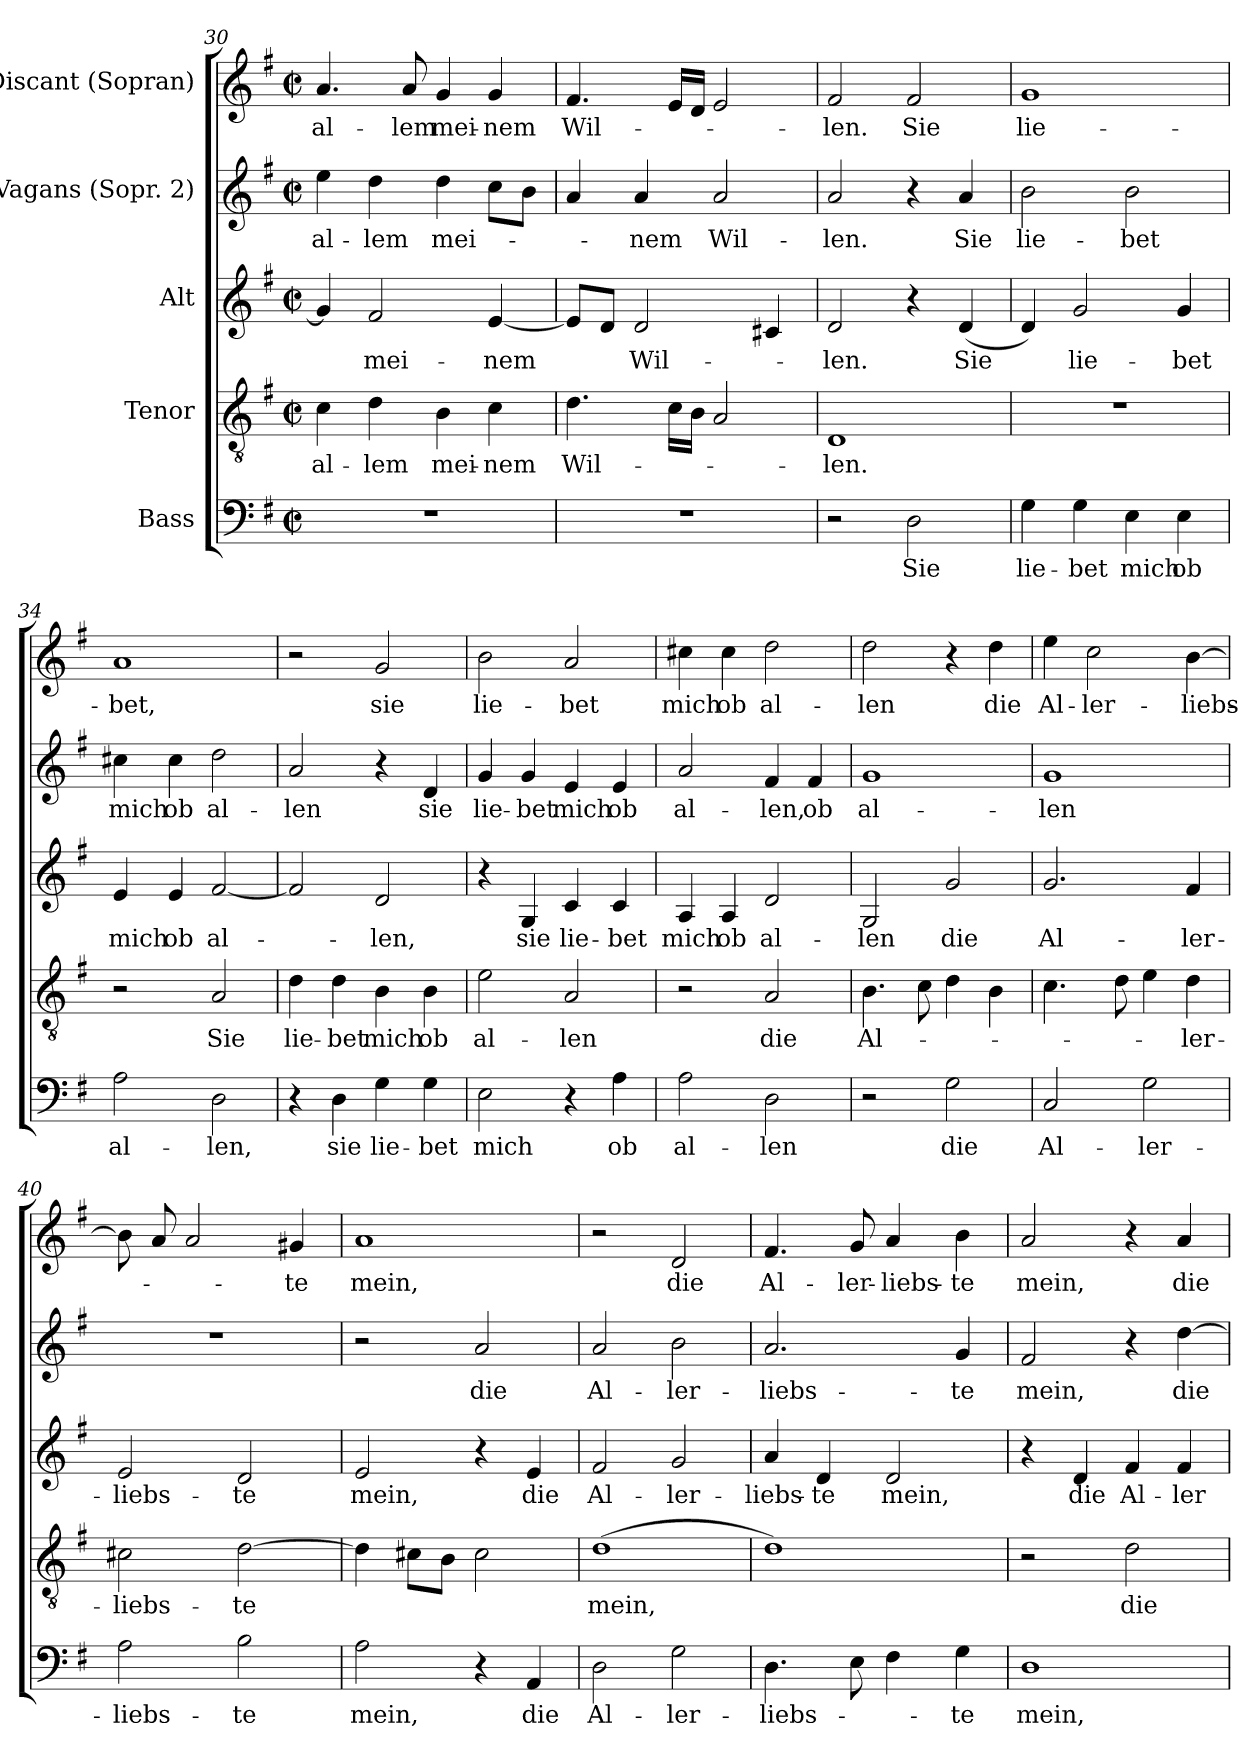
**kern	**text	**kern	**text	**kern	**text	**kern	**text	**kern	**text
*part5	*part5	*part4	*part4	*part3	*part3	*part2	*part2	*part1	*part1
*staff5	*staff5	*staff4	*staff4	*staff3	*staff3	*staff2	*staff2	*staff1	*staff1
*I"Bass	*	*I"Tenor	*	*I"Alt	*	*I"Vagans (Sopr. 2)	*	*I"Discant (Sopran)	*
*clefF4	*	*clefGv2	*	*clefG2	*	*clefG2	*	*clefG2	*
*k[f#]	*	*k[f#]	*	*k[f#]	*	*k[f#]	*	*k[f#]	*
*M2/2	*	*M2/2	*	*M2/2	*	*M2/2	*	*M2/2	*
*met(c|)	*	*met(c|)	*	*met(c|)	*	*met(c|)	*	*met(c|)	*
=30	=30	=30	=30	=30	=30	=30	=30	=30	=30
!	!	!	!LO:LY:b	!	!	!	!LO:LY:b	!	!LO:LY:b
1r	.	4c\	al-	4g/]	.	4ee\	al-	4.a/	al-
!	!	!	!LO:LY:b	!	!LO:LY:b	!	!LO:LY:b	!	!
.	.	4d\	-lem	2f#/	mei-	4dd\	-lem	.	.
!	!	!	!	!	!	!	!	!	!LO:LY:b
.	.	.	.	.	.	.	.	8a/	-lem
!	!	!	!LO:LY:b	!	!	!	!LO:LY:b	!	!LO:LY:b
.	.	4B\	mei-	.	.	4dd\	mei-	4g/	mei-
!	!	!	!LO:LY:b	!	!LO:LY:b	!	!	!	!LO:LY:b
.	.	4c\	-nem	[4e/	-nem	8cc\L	.	4g/	-nem
.	.	.	.	.	.	8b\J	.	.	.
=31	=31	=31	=31	=31	=31	=31	=31	=31	=31
!	!	!	!LO:LY:b	!	!	!	!	!	!LO:LY:b
1r	.	4.d\	Wil-	8e/L]	.	4a/	.	4.f#/	Wil-
.	.	.	.	8d/J	.	.	.	.	.
!	!	!	!	!	!LO:LY:b	!	!LO:LY:b	!	!
.	.	.	.	2d/	Wil-	4a/	-nem	.	.
.	.	16c\LL	.	.	.	.	.	16e/LL	.
.	.	16B\JJ	.	.	.	.	.	16d/JJ	.
!	!	!	!	!	!	!	!LO:LY:b	!	!
.	.	2A/	.	.	.	2a/	Wil-	2e/	.
.	.	.	.	4c#X/	.	.	.	.	.
=32	=32	=32	=32	=32	=32	=32	=32	=32	=32
!	!	!	!LO:LY:b	!	!LO:LY:b	!	!LO:LY:b	!	!LO:LY:b
2r	.	1D	-len.	2d/	-len.	2a/	-len.	2f#/	-len.
!	!LO:LY:b	!	!	!	!	!	!	!	!LO:LY:b
2D\	Sie	.	.	4r	.	4r	.	2f#/	Sie
!	!	!	!	!	!LO:LY:b	!	!LO:LY:b	!	!
.	.	.	.	(4d/	Sie	4a/	Sie	.	.
!!LO:LB:g=z
=33	=33	=33	=33	=33	=33	=33	=33	=33	=33
!	!LO:LY:b	!	!	!	!	!	!LO:LY:b	!	!LO:LY:b
4G\	lie-	1r	.	4d/)	.	2b\	lie-	1g	lie-
!	!LO:LY:b	!	!	!	!LO:LY:b	!	!	!	!
4G\	-bet	.	.	2g/	lie-	.	.	.	.
!	!LO:LY:b	!	!	!	!	!	!LO:LY:b	!	!
4E\	mich	.	.	.	.	2b\	-bet	.	.
!	!LO:LY:b	!	!	!	!LO:LY:b	!	!	!	!
4E\	ob	.	.	4g/	-bet	.	.	.	.
=34	=34	=34	=34	=34	=34	=34	=34	=34	=34
!	!LO:LY:b	!	!	!	!LO:LY:b	!	!LO:LY:b	!	!LO:LY:b
2A\	al-	2r	.	4e/	mich	4cc#X\	mich	1a	-bet,
!	!	!	!	!	!LO:LY:b	!	!LO:LY:b	!	!
.	.	.	.	4e/	ob	4cc#\	ob	.	.
!	!LO:LY:b	!	!LO:LY:b	!	!LO:LY:b	!	!LO:LY:b	!	!
2D\	-len,	2A/	Sie	[2f#	al-	2dd\	al-	.	.
=35	=35	=35	=35	=35	=35	=35	=35	=35	=35
!	!	!	!LO:LY:b	!	!	!	!LO:LY:b	!	!
4r	.	4d\	lie-	2f#/]	.	2a/	-len	2r	.
!	!LO:LY:b	!	!LO:LY:b	!	!	!	!	!	!
4D\	sie	4d\	-bet	.	.	.	.	.	.
!	!LO:LY:b	!	!LO:LY:b	!	!LO:LY:b	!	!	!	!LO:LY:b
4G\	lie-	4B\	mich	2d/	-len,	4r	.	2g/	sie
!	!LO:LY:b	!	!LO:LY:b	!	!	!	!LO:LY:b	!	!
4G\	-bet	4B\	ob	.	.	4d/	sie	.	.
=36	=36	=36	=36	=36	=36	=36	=36	=36	=36
!	!LO:LY:b	!	!LO:LY:b	!	!	!	!LO:LY:b	!	!LO:LY:b
2E\	mich	2e\	al-	4r	.	4g/	lie-	2b\	lie-
!	!	!	!	!	!LO:LY:b	!	!LO:LY:b	!	!
.	.	.	.	4G/	sie	4g/	-bet	.	.
!	!	!	!LO:LY:b	!	!LO:LY:b	!	!LO:LY:b	!	!LO:LY:b
4r	.	2A/	-len	4c/	lie-	4e/	mich	2a/	-bet
!	!LO:LY:b	!	!	!	!LO:LY:b	!	!LO:LY:b	!	!
4A\	ob	.	.	4c/	-bet	4e/	ob	.	.
=37	=37	=37	=37	=37	=37	=37	=37	=37	=37
!	!LO:LY:b	!	!	!	!LO:LY:b	!	!LO:LY:b	!	!LO:LY:b
2A\	al-	2r	.	4A/	mich	2a/	al-	4cc#X\	mich
!	!	!	!	!	!LO:LY:b	!	!	!	!LO:LY:b
.	.	.	.	4A/	ob	.	.	4cc#\	ob
!	!LO:LY:b	!	!LO:LY:b	!	!LO:LY:b	!	!LO:LY:b	!	!LO:LY:b
2D\	-len	2A/	die	2d/	al-	4f#/	-len,	2dd\	al-
!	!	!	!	!	!	!	!LO:LY:b	!	!
.	.	.	.	.	.	4f#/	ob	.	.
!!LO:LB:g=z
=38	=38	=38	=38	=38	=38	=38	=38	=38	=38
!	!	!	!LO:LY:b	!	!LO:LY:b	!	!LO:LY:b	!	!LO:LY:b
2r	.	4.B\	Al-	2G/	-len	1g	al-	2dd\	-len
.	.	8c\	.	.	.	.	.	.	.
!	!LO:LY:b	!	!	!	!LO:LY:b	!	!	!	!
2G\	die	4d\	.	2g/	die	.	.	4r	.
!	!	!	!	!	!	!	!	!	!LO:LY:b
.	.	4B\	.	.	.	.	.	4dd\	die
=39	=39	=39	=39	=39	=39	=39	=39	=39	=39
!	!LO:LY:b	!	!	!	!LO:LY:b	!	!LO:LY:b	!	!LO:LY:b
2C/	Al-	4.c\	.	2.g/	Al-	1g	-len	4ee\	Al-
!	!	!	!	!	!	!	!	!	!LO:LY:b
.	.	.	.	.	.	.	.	2cc\	-ler-
.	.	8d\	.	.	.	.	.	.	.
!	!LO:LY:b	!	!	!	!	!	!	!	!
2G\	-ler-	4e\	.	.	.	.	.	.	.
!	!	!	!LO:LY:b	!	!LO:LY:b	!	!	!	!LO:LY:b
.	.	4d\	-ler-	4f#/	-ler-	.	.	[4b\	-liebs-
=40	=40	=40	=40	=40	=40	=40	=40	=40	=40
!	!LO:LY:b	!	!LO:LY:b	!	!LO:LY:b	!	!	!	!
2A\	-liebs-	2c#X\	-liebs-	2e/	-liebs-	1r	.	8b\]	.
.	.	.	.	.	.	.	.	8a/	.
.	.	.	.	.	.	.	.	2a/	.
!	!LO:LY:b	!	!LO:LY:b	!	!LO:LY:b	!	!	!	!
2B\	-te	[2d\	-te	2d/	-te	.	.	.	.
!	!	!	!	!	!	!	!	!	!LO:LY:b
.	.	.	.	.	.	.	.	4g#X/	-te
=41	=41	=41	=41	=41	=41	=41	=41	=41	=41
!	!LO:LY:b	!	!	!	!LO:LY:b	!	!	!	!LO:LY:b
2A\	mein,	4d\]	.	2e/	mein,	2r	.	1a	mein,
.	.	8c#X\L	.	.	.	.	.	.	.
.	.	8B\J	.	.	.	.	.	.	.
!	!	!	!	!	!	!	!LO:LY:b	!	!
4r	.	2c#\	.	4r	.	2a/	die	.	.
!	!LO:LY:b	!	!	!	!LO:LY:b	!	!	!	!
4AA/	die	.	.	4e/	die	.	.	.	.
=42	=42	=42	=42	=42	=42	=42	=42	=42	=42
!	!LO:LY:b	!	!LO:LY:b	!	!LO:LY:b	!	!LO:LY:b	!	!
2D\	Al-	(1d	mein,	2f#/	Al-	2a/	Al-	2r	.
!	!LO:LY:b	!	!	!	!LO:LY:b	!	!LO:LY:b	!	!LO:LY:b
2G\	-ler-	.	.	2g/	-ler-	2b\	-ler-	2d/	die
!!LO:PB:g=z
=43	=43	=43	=43	=43	=43	=43	=43	=43	=43
!	!LO:LY:b	!	!	!	!LO:LY:b	!	!LO:LY:b	!	!LO:LY:b
4.D\	-liebs-	1d)	.	4a/	-liebs-	2.a/	-liebs-	4.f#/	Al-
!	!	!	!	!	!LO:LY:b	!	!	!	!
.	.	.	.	4d/	-te	.	.	.	.
!	!	!	!	!	!	!	!	!	!LO:LY:b
8E\	.	.	.	.	.	.	.	8g/	-ler-
!	!	!	!	!	!LO:LY:b	!	!	!	!LO:LY:b
4F#\	.	.	.	2d/	mein,	.	.	4a/	-liebs-
!	!LO:LY:b	!	!	!	!	!	!LO:LY:b	!	!LO:LY:b
4G\	-te	.	.	.	.	4g/	-te	4b\	-te
=44	=44	=44	=44	=44	=44	=44	=44	=44	=44
!	!LO:LY:b	!	!	!	!	!	!LO:LY:b	!	!LO:LY:b
1D	mein,	2r	.	4r	.	2f#/	mein,	2a/	mein,
!	!	!	!	!	!LO:LY:b	!	!	!	!
.	.	.	.	4d/	die	.	.	.	.
!	!	!	!LO:LY:b	!	!LO:LY:b	!	!	!	!
.	.	2d\	die	4f#/	Al-	4r	.	4r	.
!	!	!	!	!	!LO:LY:b	!	!LO:LY:b	!	!LO:LY:b
.	.	.	.	4f#/	-ler-	[4dd\	die	4a/	die
=	=	=	=	=	=	=	=	=	=
*-	*-	*-	*-	*-	*-	*-	*-	*-	*-
